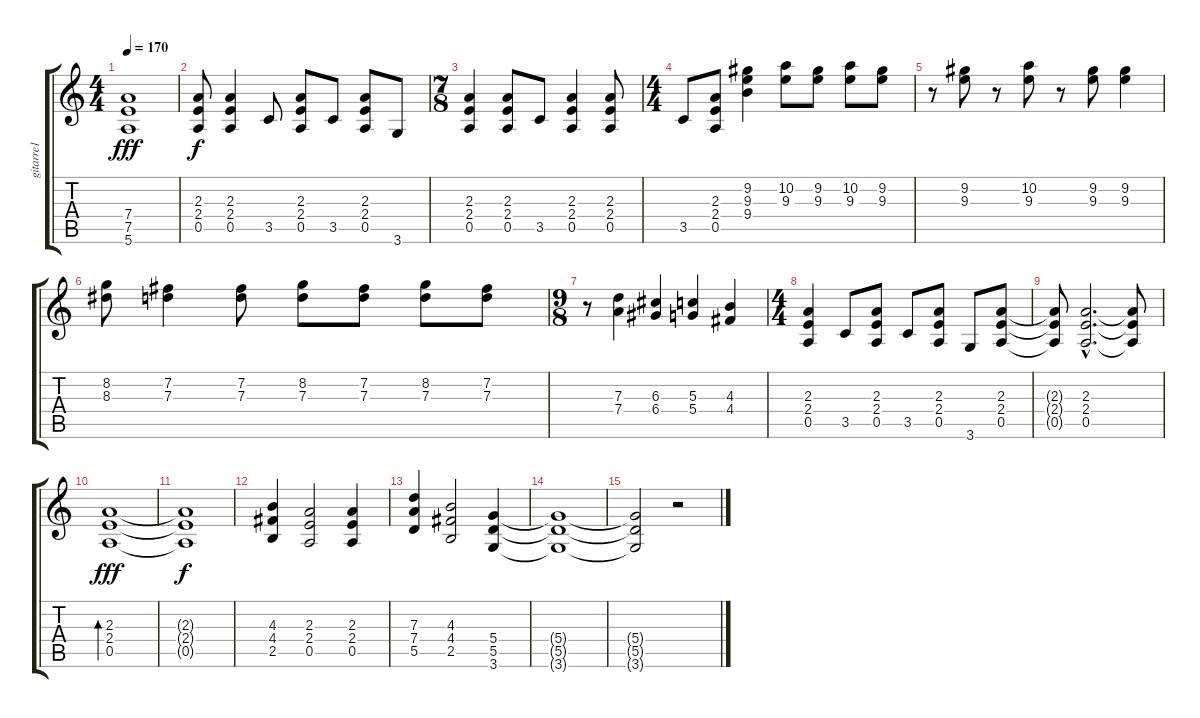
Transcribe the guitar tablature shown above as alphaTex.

\track ("gitarre1" "gitarre1") {instrument overdrivenguitar}
\staff {score tabs}
\tuning (E4 B3 G3 D3 A2 E2) {hide}
\ts (4 4)
\tempo 170
\clef g2
\ks c
(7.4 7.5 5.6).1{dy fff instrument overdrivenguitar} |
(2.3 2.4 0.5).8{dy f} (2.3 2.4 0.5).4 3.5.8 (2.3 2.4 0.5).8 3.5.8 (2.3 2.4 0.5).8 3.6.8 |
\ts (7 8)
(2.3 2.4 0.5).4 (2.3 2.4 0.5).8 3.5.8 (2.3 2.4 0.5).4 (2.3 2.4 0.5).8 |
\ts (4 4)
3.5.8 (2.3 2.4 0.5).8 (9.2 9.3 9.4).4 (10.2 9.3).8 (9.2 9.3).8 (10.2 9.3).8 (9.2 9.3).8 |
r.8 (9.2 9.3).8 r.8 (10.2 9.3).8 r.8 (9.2 9.3).8 (9.2 9.3).4 |
(8.2 8.3).8 (7.2 7.3).4 (7.2 7.3).8 (8.2 7.3).8 (7.2 7.3).8 (8.2 7.3).8 (7.2 7.3).8 |
\ts (9 8)
r.8 (7.3 7.4).4 (6.3 6.4).4 (5.3 5.4).4 (4.3 4.4).4 |
\ts (4 4)
(2.3 2.4 0.5).4 3.5.8 (2.3 2.4 0.5).8 3.5.8 (2.3 2.4 0.5).8 3.6.8 (2.3 2.4 0.5).8 |
(2.3{t} 2.4{t} 0.5{t}).8 (2.3{hac} 2.4{hac} 0.5{hac}).2{d} (2.3{t} 2.4{t} 0.5{t}).8 |
(2.3 2.4 0.5).1{bd 480 dy fff} |
(2.3{t} 2.4{t} 0.5{t}).1{dy f} |
(4.3 4.4 2.5).4 (2.3 2.4 0.5).2 (2.3 2.4 0.5).4 |
(7.3 7.4 5.5).4 (4.3 4.4 2.5).2 (5.4 5.5 3.6).4 |
(5.4{t} 5.5{t} 3.6{t}).1 |
(5.4{t} 5.5{t} 3.6{t}).2 r.2
